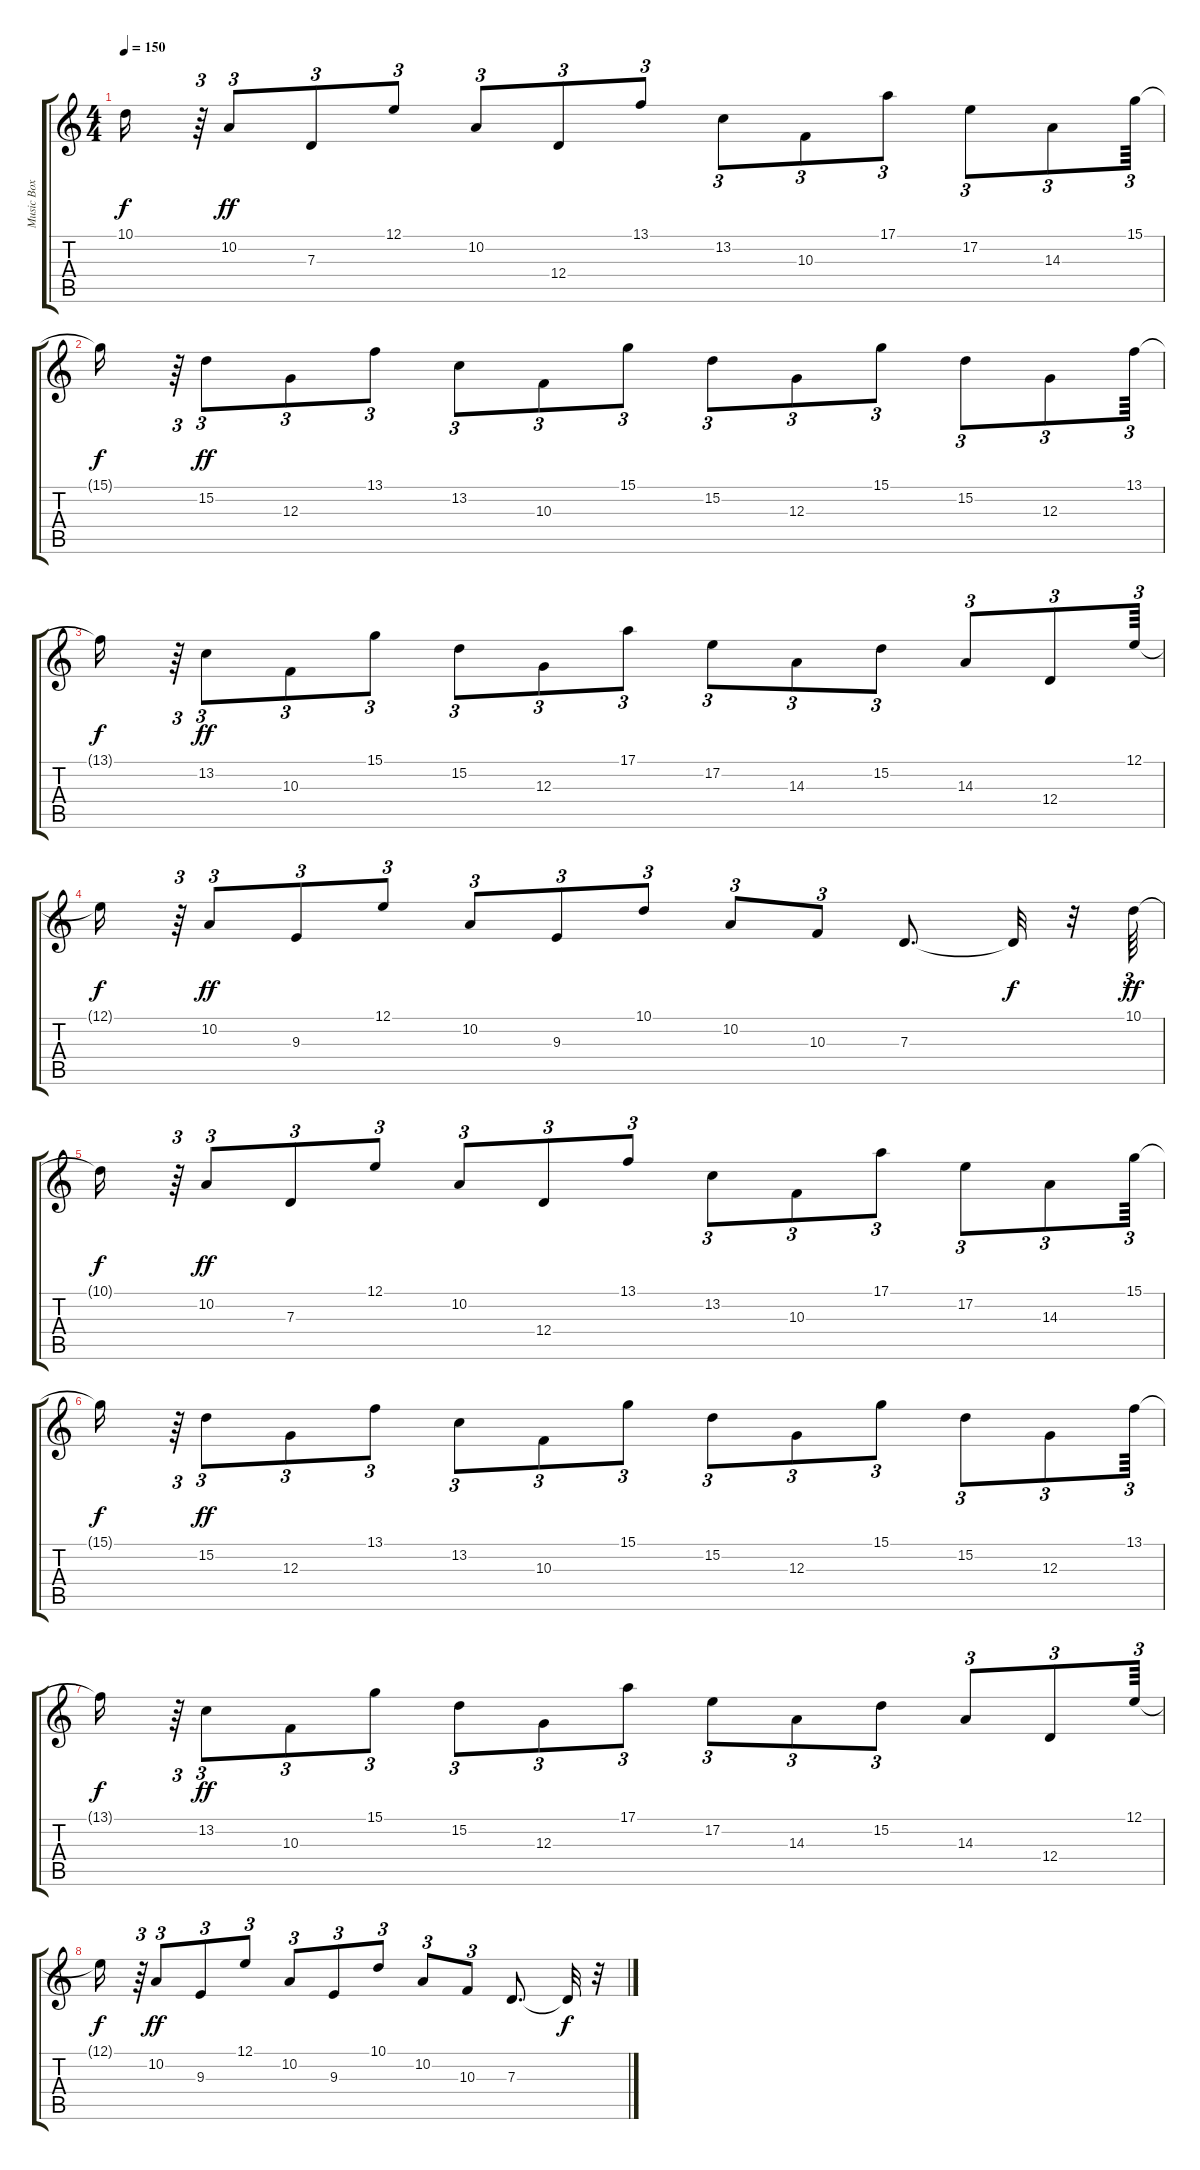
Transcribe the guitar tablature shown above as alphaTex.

\track ("Music Box (Theme)" "Music Box ") {instrument musicbox}
\staff {score tabs}
\tuning (E4 B3 G3 D3 A2 E2) {hide}
\ts (4 4)
\tempo 150
\clef g2
\ks c
10.1{t}.16{dy f} r.64{tu (3 2)} 10.2.8{tu (3 2) dy ff} 7.3.8{tu (3 2)} 12.1.8{tu (3 2)} 10.2.8{tu (3 2)} 12.4.8{tu (3 2)} 13.1.8{tu (3 2)} 13.2.8{tu (3 2)} 10.3.8{tu (3 2)} 17.1.8{tu (3 2)} 17.2.8{tu (3 2)} 14.3.8{tu (3 2)} 15.1.64{tu (3 2)} |
15.1{t}.16{dy f} r.64{tu (3 2)} 15.2.8{tu (3 2) dy ff} 12.3.8{tu (3 2)} 13.1.8{tu (3 2)} 13.2.8{tu (3 2)} 10.3.8{tu (3 2)} 15.1.8{tu (3 2)} 15.2.8{tu (3 2)} 12.3.8{tu (3 2)} 15.1.8{tu (3 2)} 15.2.8{tu (3 2)} 12.3.8{tu (3 2)} 13.1.64{tu (3 2)} |
13.1{t}.16{dy f} r.64{tu (3 2)} 13.2.8{tu (3 2) dy ff} 10.3.8{tu (3 2)} 15.1.8{tu (3 2)} 15.2.8{tu (3 2)} 12.3.8{tu (3 2)} 17.1.8{tu (3 2)} 17.2.8{tu (3 2)} 14.3.8{tu (3 2)} 15.2.8{tu (3 2)} 14.3.8{tu (3 2)} 12.4.8{tu (3 2)} 12.1.64{tu (3 2)} |
12.1{t}.16{dy f} r.64{tu (3 2)} 10.2.8{tu (3 2) dy ff} 9.3.8{tu (3 2)} 12.1.8{tu (3 2)} 10.2.8{tu (3 2)} 9.3.8{tu (3 2)} 10.1.8{tu (3 2)} 10.2.8{tu (3 2)} 10.3.8{tu (3 2)} 7.3.8{d} 7.3{t}.32{dy f} r.32 10.1.64{tu (3 2) dy ff volume 16} |
10.1{t}.16{dy f} r.64{tu (3 2)} 10.2.8{tu (3 2) dy ff} 7.3.8{tu (3 2)} 12.1.8{tu (3 2)} 10.2.8{tu (3 2)} 12.4.8{tu (3 2)} 13.1.8{tu (3 2)} 13.2.8{tu (3 2)} 10.3.8{tu (3 2)} 17.1.8{tu (3 2)} 17.2.8{tu (3 2)} 14.3.8{tu (3 2)} 15.1.64{tu (3 2)} |
15.1{t}.16{dy f} r.64{tu (3 2)} 15.2.8{tu (3 2) dy ff} 12.3.8{tu (3 2)} 13.1.8{tu (3 2)} 13.2.8{tu (3 2)} 10.3.8{tu (3 2)} 15.1.8{tu (3 2)} 15.2.8{tu (3 2)} 12.3.8{tu (3 2)} 15.1.8{tu (3 2)} 15.2.8{tu (3 2)} 12.3.8{tu (3 2)} 13.1.64{tu (3 2)} |
13.1{t}.16{dy f} r.64{tu (3 2)} 13.2.8{tu (3 2) dy ff} 10.3.8{tu (3 2)} 15.1.8{tu (3 2)} 15.2.8{tu (3 2)} 12.3.8{tu (3 2)} 17.1.8{tu (3 2)} 17.2.8{tu (3 2)} 14.3.8{tu (3 2)} 15.2.8{tu (3 2)} 14.3.8{tu (3 2)} 12.4.8{tu (3 2)} 12.1.64{tu (3 2)} |
12.1{t}.16{dy f} r.64{tu (3 2)} 10.2.8{tu (3 2) dy ff} 9.3.8{tu (3 2)} 12.1.8{tu (3 2)} 10.2.8{tu (3 2)} 9.3.8{tu (3 2)} 10.1.8{tu (3 2)} 10.2.8{tu (3 2)} 10.3.8{tu (3 2)} 7.3.8{d} 7.3{t}.32{dy f} r.32
